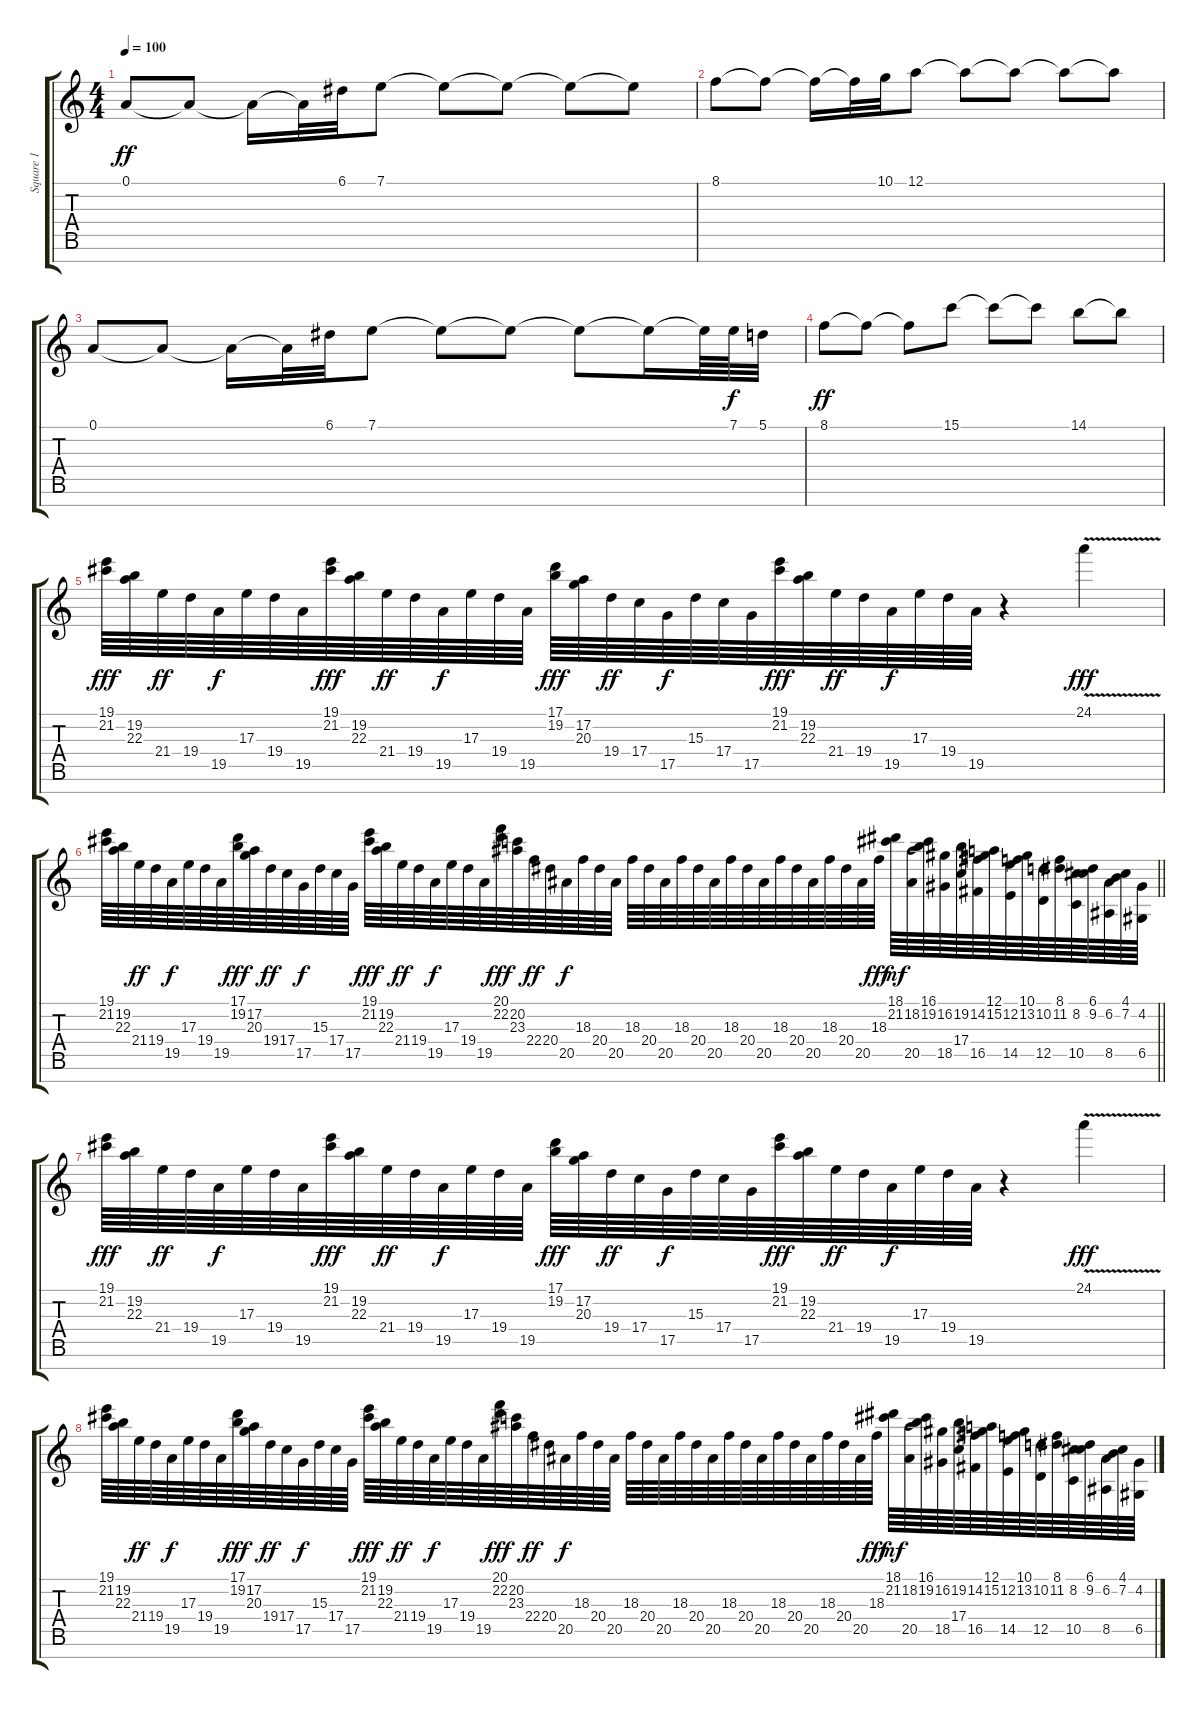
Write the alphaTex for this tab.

\track ("Square 1" "Square 1") {instrument lead1square}
\staff {score tabs}
\tuning (A4 E4 B3 G3 D3 A2 E2) {hide}
\ts (4 4)
\tempo 100
\clef g2
\ks c
0.1.8{dy ff} 0.1{t}.8 0.1{t}.16 0.1{t}.32 6.1.32 7.1.8 7.1{t}.8 7.1{t}.8 7.1{t}.8 7.1{t}.8 |
8.1.8 8.1{t}.8 8.1{t}.16 8.1{t}.32 10.1.32 12.1.8 12.1{t}.8 12.1{t}.8 12.1{t}.8 12.1{t}.8 |
0.1.8 0.1{t}.8 0.1{t}.16 0.1{t}.32 6.1.32 7.1.8 7.1{t}.8 7.1{t}.8 7.1{t}.8 7.1{t}.16 7.1{t}.64 7.1.64{dy f} 5.1.32 |
8.1.8{dy ff} 8.1{t}.8 8.1{t}.8 15.1.8 15.1{t}.8 15.1{t}.8 14.1.8 14.1{t}.8 |
(19.1 21.2).64{dy fff} (19.2 22.3).64 21.4.64{dy ff} 19.4.64 19.5.64{dy f} 17.3.64 19.4.64 19.5.64 (19.1 21.2).64{dy fff} (19.2 22.3).64 21.4.64{dy ff} 19.4.64 19.5.64{dy f} 17.3.64 19.4.64 19.5.64 (17.1 19.2).64{dy fff} (17.2 20.3).64 19.4.64{dy ff} 17.4.64 17.5.64{dy f} 15.3.64 17.4.64 17.5.64 (19.1 21.2).64{dy fff} (19.2 22.3).64 21.4.64{dy ff} 19.4.64 19.5.64{dy f} 17.3.64 19.4.64 19.5.64 r.4 24.1{v}.4{dy fff} |
\barLineRight lightlight
(19.1 21.2).64 (19.2 22.3).64 21.4.64{dy ff} 19.4.64 19.5.64{dy f} 17.3.64 19.4.64 19.5.64 (17.1 19.2).64{dy fff} (17.2 20.3).64 19.4.64{dy ff} 17.4.64 17.5.64{dy f} 15.3.64 17.4.64 17.5.64 (19.1 21.2).64{dy fff} (19.2 22.3).64 21.4.64{dy ff} 19.4.64 19.5.64{dy f} 17.3.64 19.4.64 19.5.64 (20.1 22.2).64{dy fff} (20.2 23.3).64 22.4.64{dy ff} 20.4.64 20.5.64{dy f} 18.3.64 20.4.64 20.5.64 18.3.64 20.4.64 20.5.64 18.3.64 20.4.64 20.5.64 18.3.64 20.4.64 20.5.64 18.3.64 20.4.64 20.5.64 18.3.64 20.4.64 20.5.64 18.3.64{dy fff} (18.1 21.2).64{dy mf} (18.2 20.5).64 (16.1 19.2).64 (16.2 18.5).64 (19.2 17.4).64 (14.2 16.5).64 (12.1 15.2).64 (12.2 14.5).64 (10.1 13.2).64 (10.2 12.5).64 (8.1 11.2).64 (8.2 10.5).64 (6.1 9.2).64 (6.2 8.5).64 (4.1 7.2).64 (4.2 6.5).64 |
(19.1 21.2).64{dy fff} (19.2 22.3).64 21.4.64{dy ff} 19.4.64 19.5.64{dy f} 17.3.64 19.4.64 19.5.64 (19.1 21.2).64{dy fff} (19.2 22.3).64 21.4.64{dy ff} 19.4.64 19.5.64{dy f} 17.3.64 19.4.64 19.5.64 (17.1 19.2).64{dy fff} (17.2 20.3).64 19.4.64{dy ff} 17.4.64 17.5.64{dy f} 15.3.64 17.4.64 17.5.64 (19.1 21.2).64{dy fff} (19.2 22.3).64 21.4.64{dy ff} 19.4.64 19.5.64{dy f} 17.3.64 19.4.64 19.5.64 r.4 24.1{v}.4{dy fff} |
(19.1 21.2).64 (19.2 22.3).64 21.4.64{dy ff} 19.4.64 19.5.64{dy f} 17.3.64 19.4.64 19.5.64 (17.1 19.2).64{dy fff} (17.2 20.3).64 19.4.64{dy ff} 17.4.64 17.5.64{dy f} 15.3.64 17.4.64 17.5.64 (19.1 21.2).64{dy fff} (19.2 22.3).64 21.4.64{dy ff} 19.4.64 19.5.64{dy f} 17.3.64 19.4.64 19.5.64 (20.1 22.2).64{dy fff} (20.2 23.3).64 22.4.64{dy ff} 20.4.64 20.5.64{dy f} 18.3.64 20.4.64 20.5.64 18.3.64 20.4.64 20.5.64 18.3.64 20.4.64 20.5.64 18.3.64 20.4.64 20.5.64 18.3.64 20.4.64 20.5.64 18.3.64 20.4.64 20.5.64 18.3.64{dy fff} (18.1 21.2).64{dy mf} (18.2 20.5).64 (16.1 19.2).64 (16.2 18.5).64 (19.2 17.4).64 (14.2 16.5).64 (12.1 15.2).64 (12.2 14.5).64 (10.1 13.2).64 (10.2 12.5).64 (8.1 11.2).64 (8.2 10.5).64 (6.1 9.2).64 (6.2 8.5).64 (4.1 7.2).64 (4.2 6.5).64
